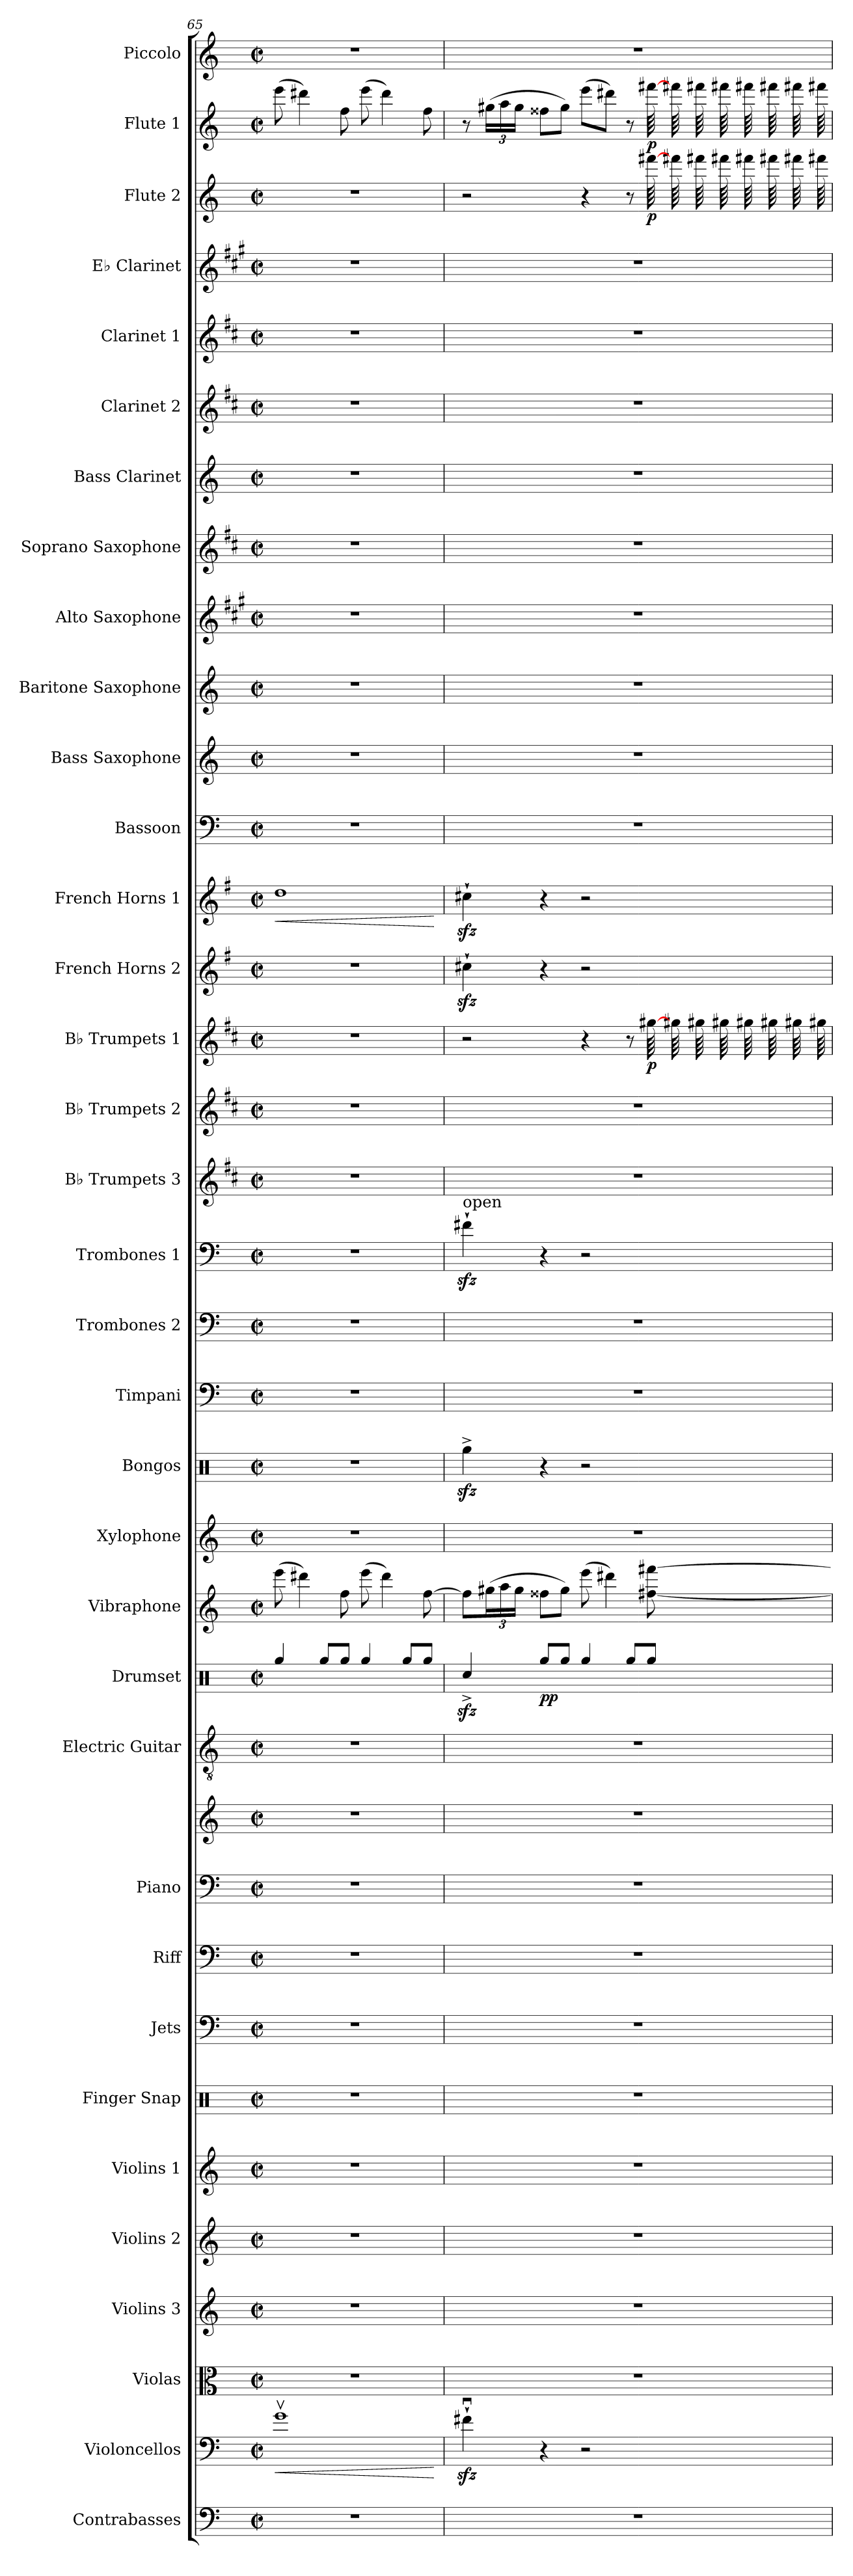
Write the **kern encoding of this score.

**kern	**kern	**dynam	**kern	**kern	**kern	**kern	**kern	**kern	**kern	**kern	**kern	**kern	**kern	**dynam	**kern	**kern	**kern	**kern	**kern	**kern	**kern	**kern	**kern	**dynam	**kern	**kern	**dynam	**kern	**kern	**kern	**kern	**kern	**kern	**kern	**kern	**kern	**kern	**dynam	**kern	**dynam	**kern
*part35	*part34	*part34	*part33	*part32	*part31	*part30	*part29	*part28	*part27	*part26	*part26	*part25	*part24	*part24	*part23	*part22	*part21	*part20	*part19	*part18	*part17	*part16	*part15	*part15	*part14	*part13	*part13	*part12	*part11	*part10	*part9	*part8	*part7	*part6	*part5	*part4	*part3	*part3	*part2	*part2	*part1
*staff36	*staff35	*staff35	*staff34	*staff33	*staff32	*staff31	*staff30	*staff29	*staff28	*staff27	*staff26	*staff25	*staff24	*staff24	*staff23	*staff22	*staff21	*staff20	*staff19	*staff18	*staff17	*staff16	*staff15	*staff15	*staff14	*staff13	*staff13	*staff12	*staff11	*staff10	*staff9	*staff8	*staff7	*staff6	*staff5	*staff4	*staff3	*staff3	*staff2	*staff2	*staff1
*I"Contrabasses	*I"Violoncellos	*	*I"Violas	*I"Violins 3	*I"Violins 2	*I"Violins 1	*I"Finger Snap	*I"Jets	*I"Riff	*I"Piano	*	*I"Electric Guitar	*I"Drumset	*	*I"Vibraphone	*I"Xylophone	*I"Bongos	*I"Timpani	*I"Trombones 2	*I"Trombones 1	*I"B♭ Trumpets 3	*I"B♭ Trumpets 2	*I"B♭ Trumpets 1	*	*I"French Horns 2	*I"French Horns 1	*	*I"Bassoon	*I"Bass Saxophone	*I"Baritone Saxophone	*I"Alto Saxophone	*I"Soprano Saxophone	*I"Bass Clarinet	*I"Clarinet 2	*I"Clarinet 1	*I"E♭ Clarinet	*I"Flute 2	*	*I"Flute 1	*	*I"Piccolo
*I'Cbs.	*I'Vcs.	*	*I'Vlas.	*I'Vlns. 3	*I'Vlns. 2	*I'Vlns. 1	*I'Fi. Sna.	*I'J.	*I'R.	*I'Pno.	*	*I'El. Guit.	*I'D. Set	*	*I'Vib.	*I'Xyl.	*I'Bon.	*I'Timp.	*I'Tbns. 2	*I'Tbns. 1	*I'B♭ Tpts. 3	*I'B♭ Tpts. 2	*I'B♭ Tpts. 1	*	*I'F Hns. 2	*I'F Hns. 1	*	*I'Bsn.	*I'Bs. Sax.	*I'Bar. Sax.	*I'A. Sax.	*I'S. Sax.	*I'B. Cl.	*I'Cl. 2	*I'Cl. 1	*I'E♭ Cl.	*I'Fl. 2	*	*I'Fl. 1	*	*I'Picc.
*clefF4	*clefF4	*	*clefC3	*clefG2	*clefG2	*clefG2	*clefX	*clefF4	*clefF4	*clefF4	*clefG2	*clefGv2	*clefX	*	*clefG2	*clefG2	*clefX	*clefF4	*clefF4	*clefF4	*clefG2	*clefG2	*clefG2	*	*clefG2	*clefG2	*	*clefF4	*clefG2	*clefG2	*clefG2	*clefG2	*clefG2	*clefG2	*clefG2	*clefG2	*clefG2	*	*clefG2	*	*clefG2
*ITrd7c12	*	*	*	*	*	*	*	*	*	*	*	*	*	*	*	*ITrd-7c-12	*	*	*	*	*ITrd1c2	*ITrd1c2	*ITrd1c2	*	*ITrd4c7	*ITrd4c7	*	*	*ITrd15c26	*ITrd12c21	*ITrd5c9	*ITrd1c2	*ITrd8c14	*ITrd1c2	*ITrd1c2	*ITrd-2c-3	*	*	*	*	*ITrd-7c-12
*k[]	*k[]	*	*k[]	*k[]	*k[]	*k[]	*k[]	*k[]	*k[]	*k[]	*k[]	*k[]	*k[]	*	*k[]	*k[]	*k[]	*k[]	*k[]	*k[]	*k[]	*k[]	*k[]	*	*k[]	*k[]	*	*k[]	*k[]	*k[]	*k[]	*k[]	*k[]	*k[]	*k[]	*k[]	*k[]	*	*k[]	*	*k[]
*M2/2	*M2/2	*	*M2/2	*M2/2	*M2/2	*M2/2	*M2/2	*M2/2	*M2/2	*M2/2	*M2/2	*M2/2	*M2/2	*	*M2/2	*M2/2	*M2/2	*M2/2	*M2/2	*M2/2	*M2/2	*M2/2	*M2/2	*	*M2/2	*M2/2	*	*M2/2	*M2/2	*M2/2	*M2/2	*M2/2	*M2/2	*M2/2	*M2/2	*M2/2	*M2/2	*	*M2/2	*	*M2/2
*met(c|)	*met(c|)	*	*met(c|)	*met(c|)	*met(c|)	*met(c|)	*met(c|)	*met(c|)	*met(c|)	*met(c|)	*met(c|)	*met(c|)	*met(c|)	*	*met(c|)	*met(c|)	*met(c|)	*met(c|)	*met(c|)	*met(c|)	*met(c|)	*met(c|)	*met(c|)	*	*met(c|)	*met(c|)	*	*met(c|)	*met(c|)	*met(c|)	*met(c|)	*met(c|)	*met(c|)	*met(c|)	*met(c|)	*met(c|)	*met(c|)	*	*met(c|)	*	*met(c|)
=65	=65	=65	=65	=65	=65	=65	=65	=65	=65	=65	=65	=65	=65	=65	=65	=65	=65	=65	=65	=65	=65	=65	=65	=65	=65	=65	=65	=65	=65	=65	=65	=65	=65	=65	=65	=65	=65	=65	=65	=65	=65
!	!	!LO:HP:b	!	!	!	!	!	!	!	!	!	!	!	!	!	!	!	!	!	!	!	!	!	!	!	!	!LO:HP:b	!	!	!	!	!	!	!	!	!	!	!	!	!	!
1r	1gv	<	1r	1r	1r	1r	1r	1r	1r	1r	1r	1r	4Rgg/	.	(>8eee\	1r	1r	1r	1r	1r	1r	1r	1r	.	1r	1g	<	1r	1r	1r	1r	1r	1r	1r	1r	1r	1r	.	(>8eee\	.	1r
.	.	.	.	.	.	.	.	.	.	.	.	.	.	.	4ddd#X\)	.	.	.	.	.	.	.	.	.	.	.	.	.	.	.	.	.	.	.	.	.	.	.	4ddd#X\)	.	.
.	.	.	.	.	.	.	.	.	.	.	.	.	8Rgg/L	.	.	.	.	.	.	.	.	.	.	.	.	.	.	.	.	.	.	.	.	.	.	.	.	.	.	.	.
.	.	.	.	.	.	.	.	.	.	.	.	.	8Rgg/J	.	8ff\	.	.	.	.	.	.	.	.	.	.	.	.	.	.	.	.	.	.	.	.	.	.	.	8ff\	.	.
.	.	.	.	.	.	.	.	.	.	.	.	.	4Rgg/	.	(>8eee\	.	.	.	.	.	.	.	.	.	.	.	.	.	.	.	.	.	.	.	.	.	.	.	(>8eee\	.	.
.	.	.	.	.	.	.	.	.	.	.	.	.	.	.	4ddd#\)	.	.	.	.	.	.	.	.	.	.	.	.	.	.	.	.	.	.	.	.	.	.	.	4ddd#\)	.	.
.	.	.	.	.	.	.	.	.	.	.	.	.	8Rgg/L	.	.	.	.	.	.	.	.	.	.	.	.	.	.	.	.	.	.	.	.	.	.	.	.	.	.	.	.
.	.	.	.	.	.	.	.	.	.	.	.	.	8Rgg/J	.	[8ff\	.	.	.	.	.	.	.	.	.	.	.	.	.	.	.	.	.	.	.	.	.	.	.	8ff\	.	.
.	.	[	.	.	.	.	.	.	.	.	.	.	.	.	.	.	.	.	.	.	.	.	.	.	.	.	[	.	.	.	.	.	.	.	.	.	.	.	.	.	.
=66	=66	=66	=66	=66	=66	=66	=66	=66	=66	=66	=66	=66	=66	=66	=66	=66	=66	=66	=66	=66	=66	=66	=66	=66	=66	=66	=66	=66	=66	=66	=66	=66	=66	=66	=66	=66	=66	=66	=66	=66	=66
!	!	!	!	!	!	!	!	!	!	!	!	!	!	!	!	!	!	!	!	!LO:TX:a:t=open	!	!	!	!	!	!	!	!	!	!	!	!	!	!	!	!	!	!	!	!	!
1r	4f#Xzz<u''\	.	1r	1r	1r	1r	1r	1r	1r	1r	1r	1r	4Rcczz<^/	.	8ff\L]	1r	4Rggzz<^\	1r	1r	4f#Xzz<''\	1r	1r	2r	.	4f#Xzz<''\	4f#Xzz<''\	.	1r	1r	1r	1r	1r	1r	1r	1r	1r	2r	.	8r	.	1r
*	*	*	*	*	*	*	*	*	*	*	*	*	*	*	*Xbrackettup	*	*	*	*	*	*	*	*	*	*	*	*	*	*	*	*	*	*	*	*	*	*	*	*Xbrackettup	*	*
.	.	.	.	.	.	.	.	.	.	.	.	.	.	.	(>24gg#X\L	.	.	.	.	.	.	.	.	.	.	.	.	.	.	.	.	.	.	.	.	.	.	.	(>24gg#X\LL	.	.
.	.	.	.	.	.	.	.	.	.	.	.	.	.	.	24aa\	.	.	.	.	.	.	.	.	.	.	.	.	.	.	.	.	.	.	.	.	.	.	.	24aa\	.	.
.	.	.	.	.	.	.	.	.	.	.	.	.	.	.	24gg#\JJ	.	.	.	.	.	.	.	.	.	.	.	.	.	.	.	.	.	.	.	.	.	.	.	24gg#\JJ	.	.
!	!	!	!	!	!	!	!	!	!	!	!	!	!	!LO:DY:b	!	!	!	!	!	!	!	!	!	!	!	!	!	!	!	!	!	!	!	!	!	!	!	!	!	!	!
.	4r	.	.	.	.	.	.	.	.	.	.	.	8Rgg/L	pp	8ff##X\L	.	4r	.	.	4r	.	.	.	.	4r	4r	.	.	.	.	.	.	.	.	.	.	.	.	8ff##X\L	.	.
.	.	.	.	.	.	.	.	.	.	.	.	.	8Rgg/J	.	8gg#\J)	.	.	.	.	.	.	.	.	.	.	.	.	.	.	.	.	.	.	.	.	.	.	.	8gg#\J)	.	.
.	2r	.	.	.	.	.	.	.	.	.	.	.	4Rgg/	.	(>8eee\	.	2r	.	.	2r	.	.	4r	.	2r	2r	.	.	.	.	.	.	.	.	.	.	4r	.	(>8eee\L	.	.
.	.	.	.	.	.	.	.	.	.	.	.	.	.	.	4ddd#X\)	.	.	.	.	.	.	.	.	.	.	.	.	.	.	.	.	.	.	.	.	.	.	.	8ddd#X\J)	.	.
.	.	.	.	.	.	.	.	.	.	.	.	.	8Rgg/L	.	.	.	.	.	.	.	.	.	8r	.	.	.	.	.	.	.	.	.	.	.	.	.	8r	.	8r	.	.
!	!	!	!	!	!	!	!	!	!	!	!	!	!	!	!	!	!	!	!	!	!	!	!LO:TX:a:t=mute	!	!	!	!	!	!	!	!	!	!	!	!	!	!	!	!	!	!
!	!	!	!	!	!	!	!	!	!	!	!	!	!	!	!	!	!	!	!	!	!	!	!	!LO:DY:b	!	!	!	!	!	!	!	!	!	!	!	!	!	!LO:DY:b	!	!LO:DY:b	!
*	*	*	*	*	*	*	*	*	*	*	*	*	*	*	*	*	*	*	*	*	*	*	*tremolo	*	*	*	*	*	*	*	*	*	*	*	*	*	*	*	*	*	*
*	*	*	*	*	*	*	*	*	*	*	*	*	*	*	*	*	*	*	*	*	*	*	*	*	*	*	*	*	*	*	*	*	*	*	*	*	*tremolo	*	*	*	*
*	*	*	*	*	*	*	*	*	*	*	*	*	*	*	*	*	*	*	*	*	*	*	*	*	*	*	*	*	*	*	*	*	*	*	*	*	*	*	*tremolo	*	*
.	.	.	.	.	.	.	.	.	.	.	.	.	8Rgg/J	.	[8ff#X\ [8fff#X\	.	.	.	.	.	.	.	[64ff#X\	p	.	.	.	.	.	.	.	.	.	.	.	.	[64fff#X\	p	[64fff#X\	p	.
.	.	.	.	.	.	.	.	.	.	.	.	.	.	.	.	.	.	.	.	.	.	.	64ff#X\	.	.	.	.	.	.	.	.	.	.	.	.	.	64fff#X\	.	64fff#X\	.	.
.	.	.	.	.	.	.	.	.	.	.	.	.	.	.	.	.	.	.	.	.	.	.	64ff#X\	.	.	.	.	.	.	.	.	.	.	.	.	.	64fff#X\	.	64fff#X\	.	.
.	.	.	.	.	.	.	.	.	.	.	.	.	.	.	.	.	.	.	.	.	.	.	64ff#X\	.	.	.	.	.	.	.	.	.	.	.	.	.	64fff#X\	.	64fff#X\	.	.
.	.	.	.	.	.	.	.	.	.	.	.	.	.	.	.	.	.	.	.	.	.	.	64ff#X\	.	.	.	.	.	.	.	.	.	.	.	.	.	64fff#X\	.	64fff#X\	.	.
.	.	.	.	.	.	.	.	.	.	.	.	.	.	.	.	.	.	.	.	.	.	.	64ff#X\	.	.	.	.	.	.	.	.	.	.	.	.	.	64fff#X\	.	64fff#X\	.	.
.	.	.	.	.	.	.	.	.	.	.	.	.	.	.	.	.	.	.	.	.	.	.	64ff#X\	.	.	.	.	.	.	.	.	.	.	.	.	.	64fff#X\	.	64fff#X\	.	.
.	.	.	.	.	.	.	.	.	.	.	.	.	.	.	.	.	.	.	.	.	.	.	64ff#X\	.	.	.	.	.	.	.	.	.	.	.	.	.	64fff#X\	.	64fff#X\	.	.
*	*	*	*	*	*	*	*	*	*	*	*	*	*	*	*	*	*	*	*	*	*	*	*	*	*	*	*	*	*	*	*	*	*	*	*	*	*	*	*Xtremolo	*	*
*	*	*	*	*	*	*	*	*	*	*	*	*	*	*	*	*	*	*	*	*	*	*	*	*	*	*	*	*	*	*	*	*	*	*	*	*	*Xtremolo	*	*	*	*
*	*	*	*	*	*	*	*	*	*	*	*	*	*	*	*	*	*	*	*	*	*	*	*Xtremolo	*	*	*	*	*	*	*	*	*	*	*	*	*	*	*	*	*	*
=	=	=	=	=	=	=	=	=	=	=	=	=	=	=	=	=	=	=	=	=	=	=	=	=	=	=	=	=	=	=	=	=	=	=	=	=	=	=	=	=	=
*-	*-	*-	*-	*-	*-	*-	*-	*-	*-	*-	*-	*-	*-	*-	*-	*-	*-	*-	*-	*-	*-	*-	*-	*-	*-	*-	*-	*-	*-	*-	*-	*-	*-	*-	*-	*-	*-	*-	*-	*-	*-
